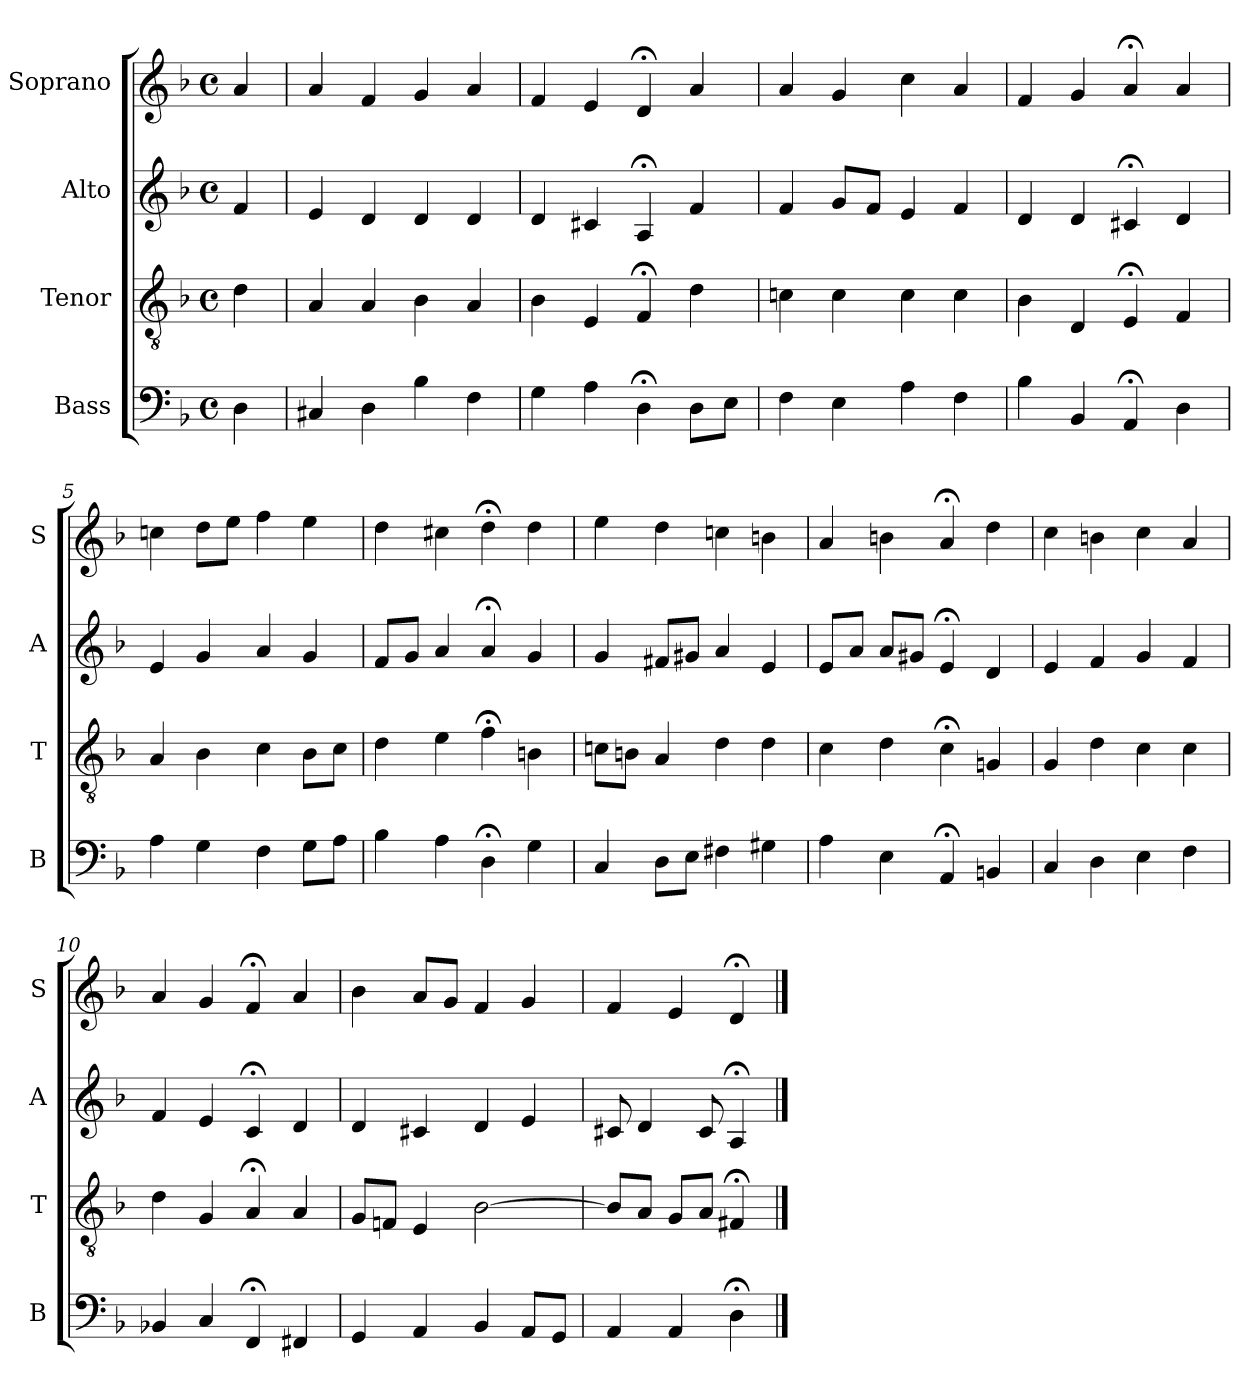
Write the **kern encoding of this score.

**kern	**kern	**kern	**kern
*part4	*part3	*part2	*part1
*staff4	*staff3	*staff2	*staff1
*I"Bass	*I"Tenor	*I"Alto	*I"Soprano
*I'B	*I'T	*I'A	*I'S
*clefF4	*clefGv2	*clefG2	*clefG2
*k[b-]	*k[b-]	*k[b-]	*k[b-]
*d:	*d:	*d:	*d:
*M4/4	*M4/4	*M4/4	*M4/4
*met(c)	*met(c)	*met(c)	*met(c)
*MM100	*MM100	*MM100	*MM100
=	=	=	=
4D	4d	4f	4a
=1	=1	=1	=1
4C#X	4A	4e	4a
4D	4A	4d	4f
4B-	4B-	4d	4g
4F	4A	4d	4a
=2	=2	=2	=2
4G	4B-	4d	4f
4A	4E	4c#X	4e
4D;<	4F;<	4A;<	4d;<
8DL	4d	4f	4a
8EJ	.	.	.
=3	=3	=3	=3
4F	4cn	4f	4a
4E	4c	8gL	4g
.	.	8fJ	.
4A	4c	4e	4cc
4F	4c	4f	4a
=4	=4	=4	=4
4B-	4B-	4d	4f
4BB-	4D	4d	4g
4AA;<	4E;<	4c#X;<	4a;<
4D	4F	4d	4a
=5	=5	=5	=5
4A	4A	4e	4ccn
4G	4B-	4g	8ddL
.	.	.	8eeJ
4F	4c	4a	4ff
8GiL	8B-iL	4gi	4eei
8AJ	8cJ	.	.
=6	=6	=6	=6
4B-	4d	8fL	4dd
.	.	8gJ	.
4A	4e	4a	4cc#X
4D;<	4f;<	4a;<	4dd;<
4G	4Bn	4g	4dd
=7	=7	=7	=7
4C	8cnL	4g	4ee
.	8BnJ	.	.
8DL	4A	8f#XL	4dd
8EJ	.	8g#XJ	.
4F#X	4d	4a	4ccn
4G#X	4d	4e	4bn
=8	=8	=8	=8
4A	4c	8eL	4a
.	.	8aJ	.
4E	4d	8aL	4bn
.	.	8g#XJ	.
4AA;<	4c;<	4e;<	4a;<
4BBn	4Gn	4d	4dd
=9	=9	=9	=9
4C	4G	4e	4cc
4Di	4di	4fi	4bni
4E	4c	4g	4cc
4F	4c	4f	4a
=10	=10	=10	=10
4BB-X	4d	4f	4a
4C	4G	4e	4g
4FF;<	4A;<	4c;<	4f;<
4FF#X	4A	4d	4a
=11	=11	=11	=11
4GG	8GL	4d	4b-
.	8FnJ	.	.
4AA	4E	4c#X	8aL
.	.	.	8gJ
4BB-	[2B-	4d	4f
8AAL	.	4e	4g
8GGJ	.	.	.
=12	=12	=12	=12
4AA	8B-L]	8c#X	4f
.	8AJ	4d	.
4AA	8GL	.	4e
.	8AJ	8c#	.
4D;<	4F#X;<	4A;<	4d;<
==	==	==	==
*-	*-	*-	*-
